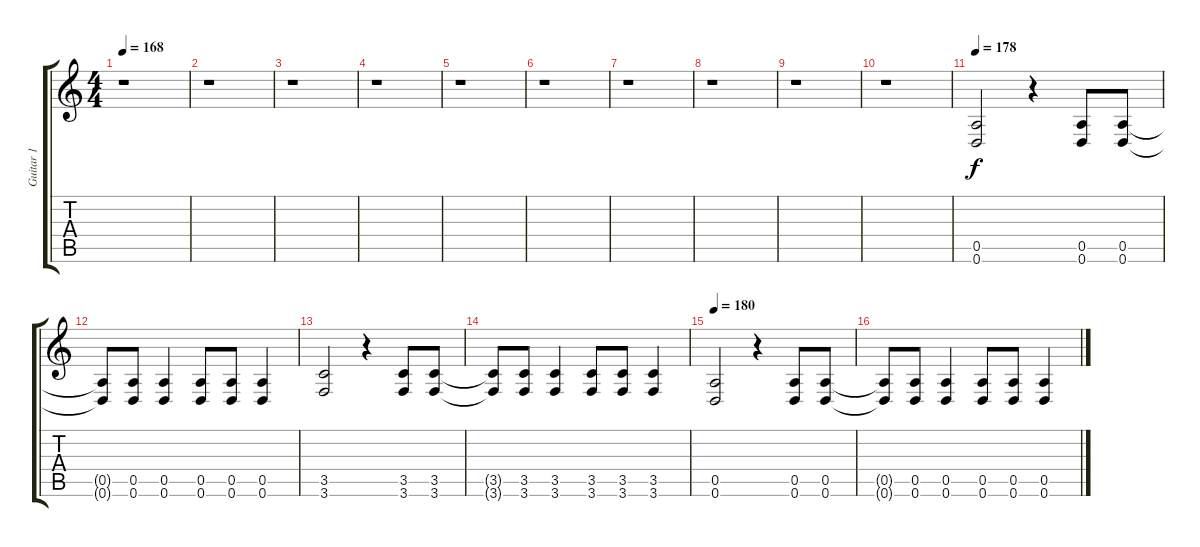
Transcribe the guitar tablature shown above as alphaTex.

\track ("Guitar 1" "Guitar 1") {instrument overdrivenguitar}
\staff {score tabs}
\tuning (E4 B3 G3 D3 A2 D2) {hide}
\ts (4 4)
\tempo 168
\clef g2
\ks c
r.1{dy f} |
r.1 |
r.1 |
r.1 |
r.1 |
r.1 |
r.1 |
r.1 |
r.1 |
r.1 |
\tempo 178
(0.5 0.6).2 r.4 (0.5 0.6).8 (0.5 0.6).8 |
(0.5{t} 0.6{t}).8 (0.5 0.6).8 (0.5 0.6).4 (0.5 0.6).8 (0.5 0.6).8 (0.5 0.6).4 |
(3.5 3.6).2 r.4 (3.5 3.6).8 (3.5 3.6).8 |
(3.5{t} 3.6{t}).8 (3.5 3.6).8 (3.5 3.6).4 (3.5 3.6).8 (3.5 3.6).8 (3.5 3.6).4 |
\tempo 180
(0.5 0.6).2 r.4 (0.5 0.6).8 (0.5 0.6).8 |
(0.5{t} 0.6{t}).8 (0.5 0.6).8 (0.5 0.6).4 (0.5 0.6).8 (0.5 0.6).8 (0.5 0.6).4
